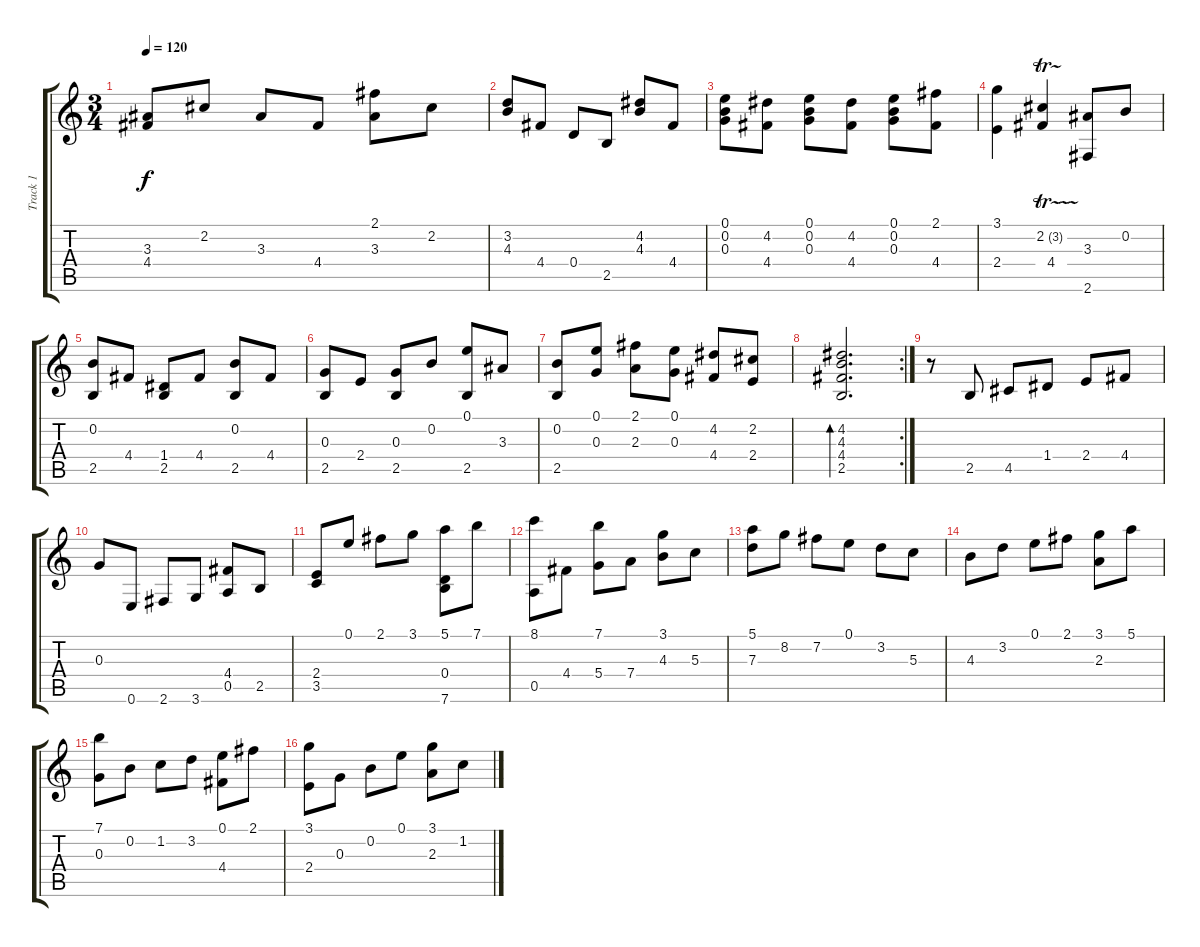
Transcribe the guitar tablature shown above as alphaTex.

\track ("Track 1" "Track 1") {instrument acousticguitarsteel}
\staff {score tabs}
\tuning (E4 B3 G3 D3 A2 E2) {hide}
\ts (3 4)
\tempo 120
\clef g2
\ks c
(3.3 4.4).8{dy f} 2.2.8 3.3.8 4.4.8 (2.1 3.3).8 2.2.8 |
(3.2 4.3).8 4.4.8 0.4.8 2.5.8 (4.2 4.3).8 4.4.8 |
(0.1 0.2 0.3).8 (4.2 4.4).8 (0.1 0.2 0.3).8 (4.2 4.4).8 (0.1 0.2 0.3).8 (2.1 4.4).8 |
(3.1 2.4).4 (2.2{tr (3 32)} 4.4).4 (3.3 2.6).8 0.2.8 |
(0.2 2.5).8 4.4.8 (1.4 2.5).8 4.4.8 (0.2 2.5).8 4.4.8 |
(0.3 2.5).8 2.4.8 (0.3 2.5).8 0.2.8 (0.1 2.5).8 3.3.8 |
(0.2 2.5).8 (0.1 0.3).8 (2.1 2.3).8 (0.1 0.3).8 (4.2 4.4).8 (2.2 2.4).8 |
\rc 2
(4.2 4.3 4.4 2.5).2{d bd 480} |
r.8 2.5.8 4.5.8 1.4.8 2.4.8 4.4.8 |
0.3.8 0.6.8 2.6.8 3.6.8 (4.4 0.5).8 2.5.8 |
(2.4 3.5).8 0.1.8 2.1.8 3.1.8 (5.1 0.4 7.6).8 7.1.8 |
(8.1 0.5).8 4.4.8 (7.1 5.4).8 7.4.8 (3.1 4.3).8 5.3.8 |
(5.1 7.3).8 8.2.8 7.2.8 0.1.8 3.2.8 5.3.8 |
4.3.8 3.2.8 0.1.8 2.1.8 (3.1 2.3).8 5.1.8 |
(7.1 0.3).8 0.2.8 1.2.8 3.2.8 (0.1 4.4).8 2.1.8 |
(3.1 2.4).8 0.3.8 0.2.8 0.1.8 (3.1 2.3).8 1.2.8
